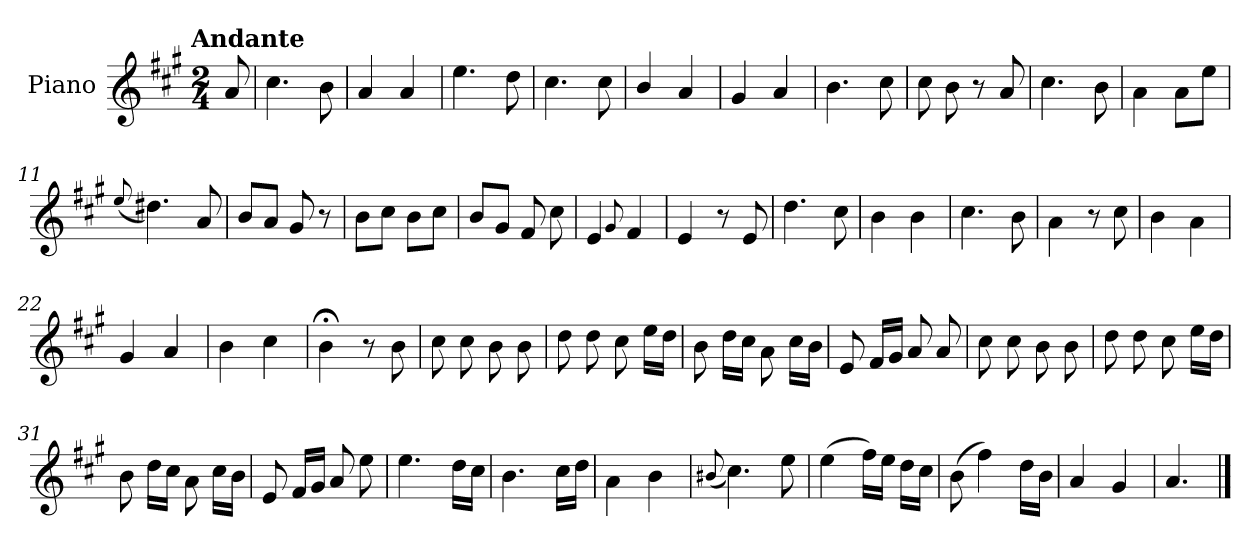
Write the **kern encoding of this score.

**kern
*part1
*staff1
*I"Piano
*I'Pno.
*clefG2
*k[f#c#g#]
!!LO:TX:omd:t=Andante
*M2/4
*MM92
=
8a/
=1
4.cc#\
8b\
=2
4a/
4a/
=3
4.ee\
8dd\
=4
4.cc#\
8cc#\
=5
4b/
4a/
=6
4g#/
4a/
=7
4.b\
8cc#\
!!LO:LB:g=z
=8
8cc#\
8b\
8r
8a/
=9
4.cc#\
8b\
=10
4a\
8a\L
8ee\J
=11
(<8qqee/
4.dd#X\)
8a/
=12
8b/L
8a/J
8g#/
8r
=13
8b\L
8cc#\J
8b\L
8cc#\J
!!LO:LB:g=z
=14
8b/L
8g#/J
8f#/
8cc#\
=15
4e/
8qqg#/
4f#/
=16
4e/
8r
8e/
=17
4.dd\
8cc#\
=18
4b\
4b\
=19
4.cc#\
8b\
=20
4a\
8r
8cc#\
!!LO:LB:g=z
=21
4b\
4a\
=22
4g#/
4a/
=23
4b\
4cc#\
=24
4b;<\
8r
8b\
=25
8cc#\
8cc#\
8b\
8b\
=26
8dd\
8dd\
8cc#\
16ee\LL
16dd\JJ
!!LO:LB:g=z
=27
8b\
16dd\LL
16cc#\JJ
8a\
16cc#\LL
16b\JJ
=28
8e/
16f#/LL
16g#/JJ
8a/
8a/
=29
8cc#\
8cc#\
8b\
8b\
=30
8dd\
8dd\
8cc#\
16ee\LL
16dd\JJ
!!LO:LB:g=z
=31
8b\
16dd\LL
16cc#\JJ
8a\
16cc#\LL
16b\JJ
=32
8e/
16f#/LL
16g#/JJ
8a/
8ee\
=33
4.ee\
16dd\LL
16cc#\JJ
=34
4.b\
16cc#\LL
16dd\JJ
=35
4a\
4b\
!!LO:LB:g=z
=36
(<8qqb#X/
4.cc#\)
8ee\
=37
(>4ee\
16ff#\LL)
16ee\JJ
16dd\LL
16cc#\JJ
=38
(>8b\
4ff#\)
16dd\LL
16b\JJ
=39
4a/
4g#/
=40
4.a/
==
*-
